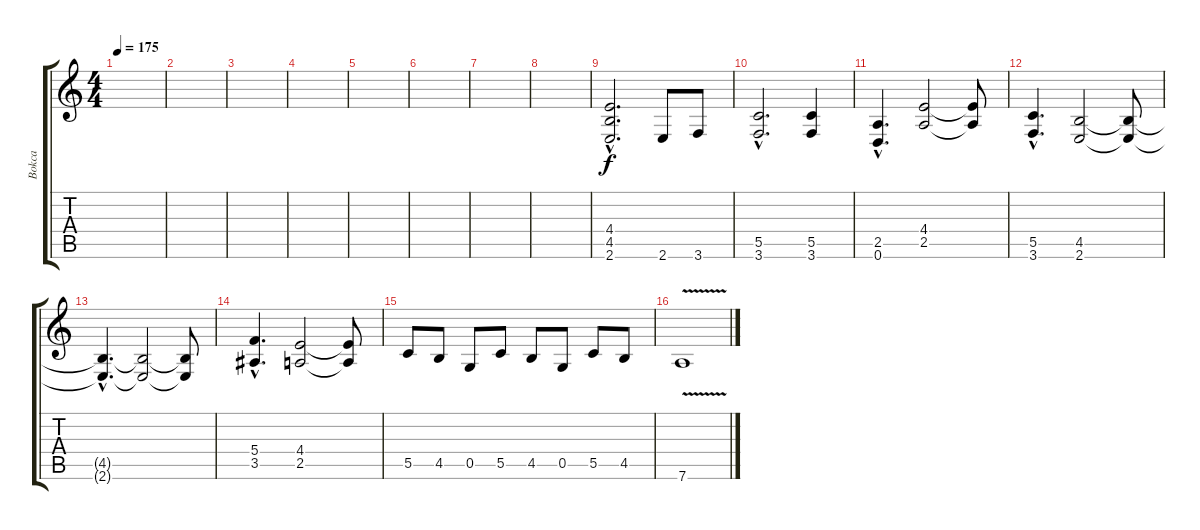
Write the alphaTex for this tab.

\track ("Bokca" "Bokca") {instrument distortionguitar}
\staff {score tabs}
\tuning (D4 A3 F3 C3 G2 D2) {hide}
\ts (4 4)
\tempo 175
\clef g2
\ks c
|
|
|
|
|
|
|
|
(4.4{hac} 4.5{hac} 2.6{hac}).2{d} 2.6.8 3.6.8 |
(5.5{hac} 3.6{hac}).2{d} (5.5 3.6).4 |
(2.5{hac} 0.6{hac}).4{d} (4.4 2.5).2 (4.4{t} 2.5{t}).8 |
(5.5{hac} 3.6{hac}).4{d} (4.5 2.6).2 (4.5{t} 2.6{t}).8 |
(4.5{hac t} 2.6{hac t}).4{d} (4.5{t} 2.6{t}).2 (4.5{t} 2.6{t}).8 |
(5.4{hac} 3.5{hac}).4{d} (4.4 2.5).2 (4.4{t} 2.5{t}).8 |
5.5.8 4.5.8 0.5.8 5.5.8 4.5.8 0.5.8 5.5.8 4.5.8 |
7.6{v}.1
